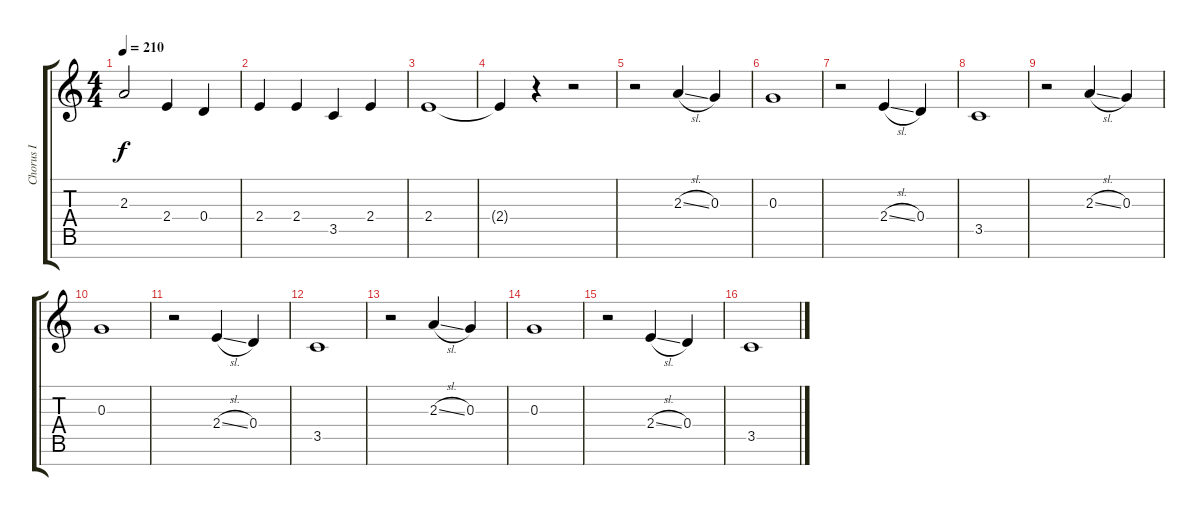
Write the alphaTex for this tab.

\track ("Chorus I" "Chorus I") {instrument voiceoohs}
\staff {score tabs}
\tuning (E5 B4 G4 D4 A3 E3 B2) {hide}
\ts (4 4)
\tempo 210
\clef g2
\ks c
2.3.2{dy f} 2.4.4 0.4.4 |
2.4.4 2.4.4 3.5.4 2.4.4 |
2.4.1 |
2.4{t}.4 r.4 r.2 |
r.2 2.3{sl}.4 0.3.4 |
0.3.1 |
r.2 2.4{sl}.4 0.4.4 |
3.5.1 |
r.2 2.3{sl}.4 0.3.4 |
0.3.1 |
r.2 2.4{sl}.4 0.4.4 |
3.5.1 |
r.2 2.3{sl}.4 0.3.4 |
0.3.1 |
r.2 2.4{sl}.4 0.4.4 |
3.5.1
